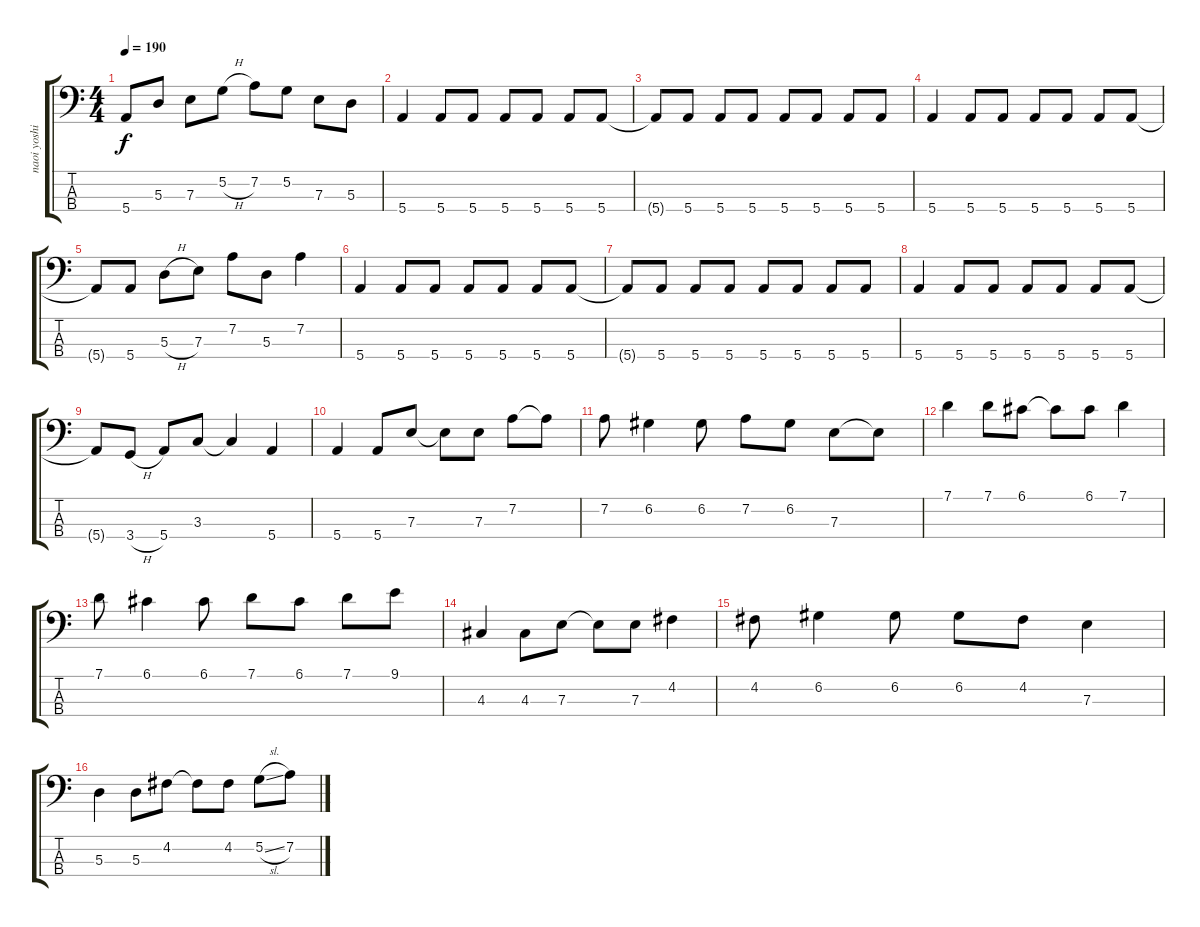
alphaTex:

\track ("naoi yoshifumi" "naoi yoshi") {instrument electricbasspick}
\staff {score tabs}
\tuning (G2 D2 A1 E1) {hide}
\ts (4 4)
\tempo 190
\clef f4
\ks c
5.4{t}.8{dy f} 5.3.8 7.3.8 5.2{h}.8 7.2.8 5.2.8 7.3.8 5.3.8 |
5.4.4 5.4.8 5.4.8 5.4.8 5.4.8 5.4.8 5.4.8 |
5.4{t}.8 5.4.8 5.4.8 5.4.8 5.4.8 5.4.8 5.4.8 5.4.8 |
5.4.4 5.4.8 5.4.8 5.4.8 5.4.8 5.4.8 5.4.8 |
5.4{t}.8 5.4.8 5.3{h}.8 7.3.8 7.2.8 5.3.8 7.2.4 |
5.4.4 5.4.8 5.4.8 5.4.8 5.4.8 5.4.8 5.4.8 |
5.4{t}.8 5.4.8 5.4.8 5.4.8 5.4.8 5.4.8 5.4.8 5.4.8 |
5.4.4 5.4.8 5.4.8 5.4.8 5.4.8 5.4.8 5.4.8 |
5.4{t}.8 3.4{h}.8 5.4.8 3.3.8 3.3{t}.4 5.4.4 |
5.4.4 5.4.8 7.3.8 7.3{t}.8 7.3.8 7.2.8 7.2{t}.8 |
7.2.8 6.2.4 6.2.8 7.2.8 6.2.8 7.3.8 7.3{t}.8 |
7.1.4 7.1.8 6.1.8 6.1{t}.8 6.1.8 7.1.4 |
7.1.8 6.1.4 6.1.8 7.1.8 6.1.8 7.1.8 9.1.8 |
4.3.4 4.3.8 7.3.8 7.3{t}.8 7.3.8 4.2.4 |
4.2.8 6.2.4 6.2.8 6.2.8 4.2.8 7.3.4 |
5.3.4 5.3.8 4.2.8 4.2{t}.8 4.2.8 5.2{sl}.8 7.2.8
